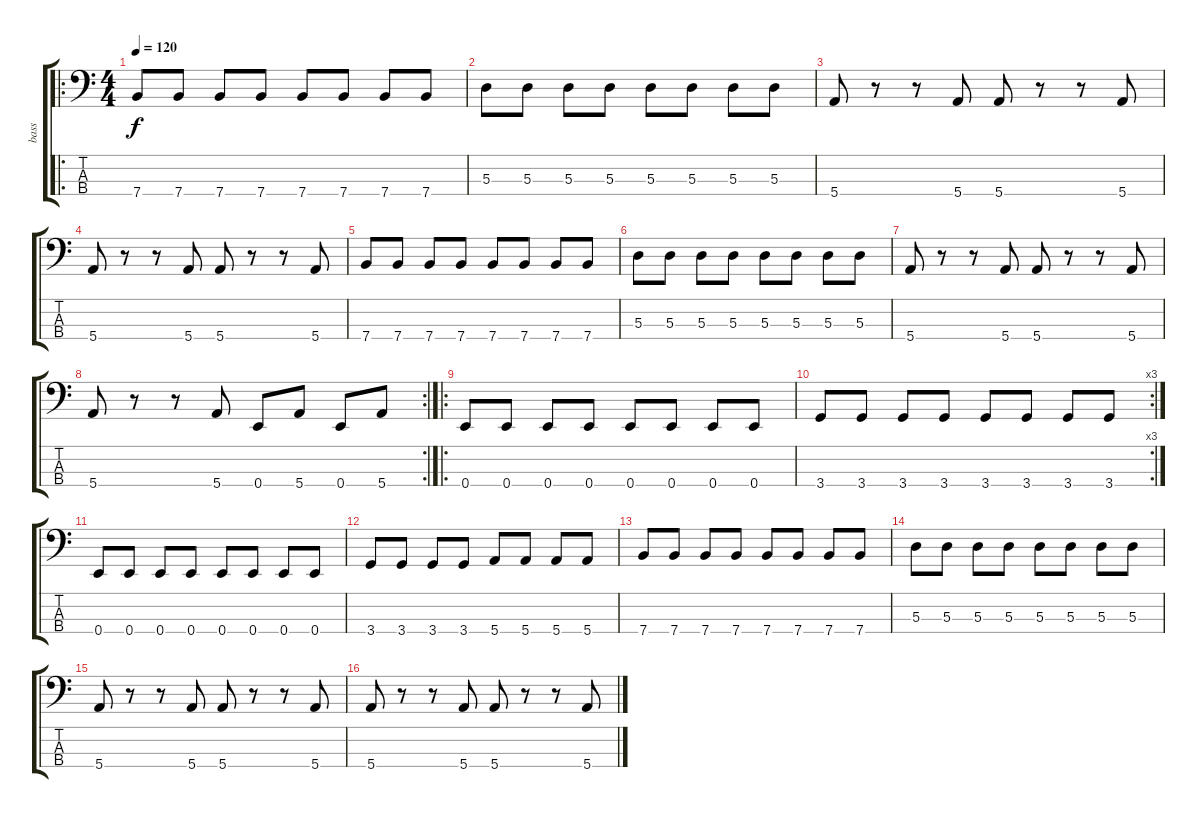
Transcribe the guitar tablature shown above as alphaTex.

\track ("bass" "bass") {mute instrument electricbassfinger}
\staff {score tabs}
\tuning (G2 D2 A1 E1) {hide}
\ro
\ts (4 4)
\tempo 120
\clef f4
\ks c
7.4.8{dy f} 7.4.8 7.4.8 7.4.8 7.4.8 7.4.8 7.4.8 7.4.8 |
5.3.8 5.3.8 5.3.8 5.3.8 5.3.8 5.3.8 5.3.8 5.3.8 |
5.4.8 r.8 r.8 5.4.8 5.4.8 r.8 r.8 5.4.8 |
5.4.8 r.8 r.8 5.4.8 5.4.8 r.8 r.8 5.4.8 |
7.4.8 7.4.8 7.4.8 7.4.8 7.4.8 7.4.8 7.4.8 7.4.8 |
5.3.8 5.3.8 5.3.8 5.3.8 5.3.8 5.3.8 5.3.8 5.3.8 |
5.4.8 r.8 r.8 5.4.8 5.4.8 r.8 r.8 5.4.8 |
\rc 2
5.4.8 r.8 r.8 5.4.8 0.4.8 5.4.8 0.4.8 5.4.8 |
\ro
0.4.8 0.4.8 0.4.8 0.4.8 0.4.8 0.4.8 0.4.8 0.4.8 |
\rc 3
3.4.8 3.4.8 3.4.8 3.4.8 3.4.8 3.4.8 3.4.8 3.4.8 |
0.4.8 0.4.8 0.4.8 0.4.8 0.4.8 0.4.8 0.4.8 0.4.8 |
3.4.8 3.4.8 3.4.8 3.4.8 5.4.8 5.4.8 5.4.8 5.4.8 |
7.4.8 7.4.8 7.4.8 7.4.8 7.4.8 7.4.8 7.4.8 7.4.8 |
5.3.8 5.3.8 5.3.8 5.3.8 5.3.8 5.3.8 5.3.8 5.3.8 |
5.4.8 r.8 r.8 5.4.8 5.4.8 r.8 r.8 5.4.8 |
5.4.8 r.8 r.8 5.4.8 5.4.8 r.8 r.8 5.4.8
